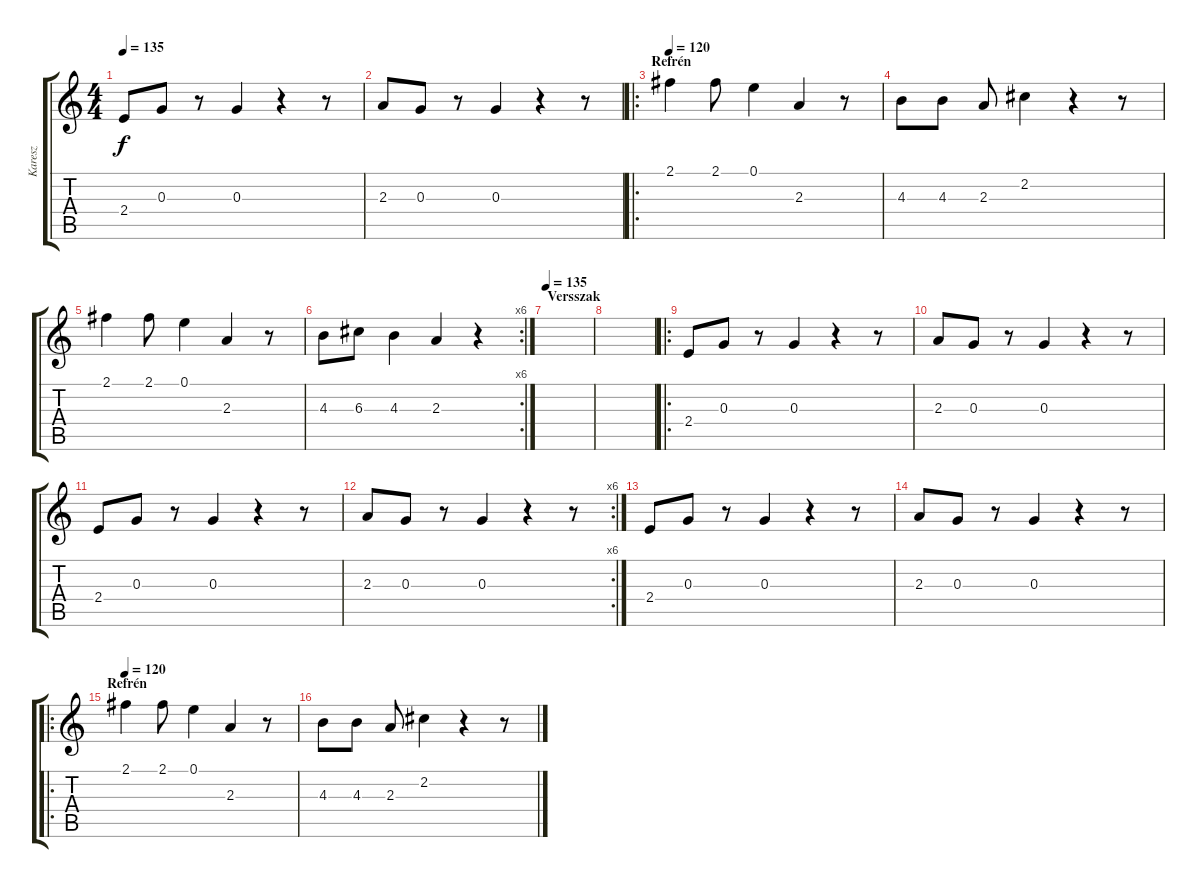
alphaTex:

\track ("Karesz" "Karesz") {instrument electricguitarjazz}
\staff {score tabs}
\tuning (E4 B3 G3 D3 A2 E2) {hide}
\ts (4 4)
\tempo 135
\clef g2
\ks c
2.4.8{dy f} 0.3.8 r.8 0.3.4 r.4 r.8 |
2.3.8 0.3.8 r.8 0.3.4 r.4 r.8 |
\ro
\section ("" "Refrén")
\tempo 120
2.1.4 2.1.8 0.1.4 2.3.4 r.8 |
4.3.8 4.3.8 2.3.8 2.2.4 r.4 r.8 |
2.1.4 2.1.8 0.1.4 2.3.4 r.8 |
\rc 6
4.3.8 6.3.8 4.3.4 2.3.4 r.4 |
\section ("" "Versszak")
\tempo 135
|
|
\ro
2.4.8 0.3.8 r.8 0.3.4 r.4 r.8 |
2.3.8 0.3.8 r.8 0.3.4 r.4 r.8 |
2.4.8 0.3.8 r.8 0.3.4 r.4 r.8 |
\rc 6
2.3.8 0.3.8 r.8 0.3.4 r.4 r.8 |
2.4.8 0.3.8 r.8 0.3.4 r.4 r.8 |
2.3.8 0.3.8 r.8 0.3.4 r.4 r.8 |
\ro
\section ("" "Refrén")
\tempo 120
2.1.4 2.1.8 0.1.4 2.3.4 r.8 |
4.3.8 4.3.8 2.3.8 2.2.4 r.4 r.8
